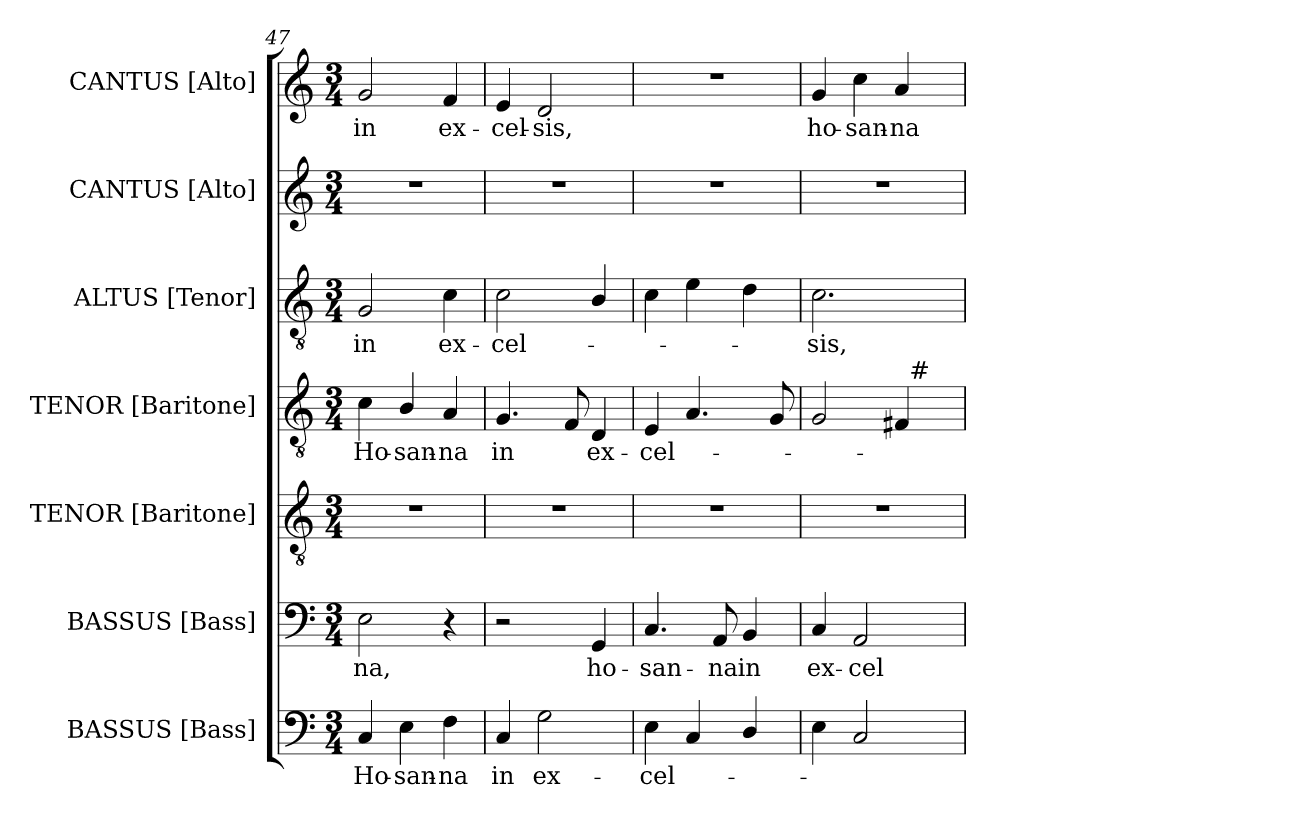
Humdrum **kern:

**kern	**text	**kern	**text	**kern	**kern	**text	**kern	**text	**kern	**kern	**text
*part7	*part7	*part6	*part6	*part5	*part4	*part4	*part3	*part3	*part2	*part1	*part1
*staff7	*staff7	*staff6	*staff6	*staff5	*staff4	*staff4	*staff3	*staff3	*staff2	*staff1	*staff1
*I"BASSUS [Bass]	*	*I"BASSUS [Bass]	*	*I"TENOR [Baritone]	*I"TENOR [Baritone]	*	*I"ALTUS [Tenor]	*	*I"CANTUS [Alto]	*I"CANTUS [Alto]	*
*I'B.	*	*I'B.	*	*I'Bar.	*I'Bar.	*	*I'T.	*	*I'A.	*I'A.	*
*clefF4	*	*clefF4	*	*clefGv2	*clefGv2	*	*clefGv2	*	*clefG2	*clefG2	*
*	*	*	*	*ITrd7c12	*ITrd7c12	*	*ITrd7c12	*	*	*	*
*k[]	*	*k[]	*	*k[]	*k[]	*	*k[]	*	*k[]	*k[]	*
*C:	*	*C:	*	*C:	*C:	*	*C:	*	*C:	*C:	*
*M3/4	*	*M3/4	*	*M3/4	*M3/4	*	*M3/4	*	*M3/4	*M3/4	*
=47	=47	=47	=47	=47	=47	=47	=47	=47	=47	=47	=47
!	!LO:LY:b:color=#000000	!	!	!	!	!	!	!	!	!	!
!	!	!	!LO:LY:b:color=#000000	!LO:N:vis=1	!	!	!	!	!	!	!
!	!	!	!	!	!	!LO:LY:b:color=#000000	!	!	!	!	!
!	!	!	!	!	!	!	!	!LO:LY:b:color=#000000	!LO:N:vis=1	!	!
!	!	!	!	!	!	!	!	!	!	!	!LO:LY:b:color=#000000
4Ci/	Ho-	2Ei\	-na,	2.r	4Ci\	Ho-	2GGi/	in	2.r	2gi/	in
!	!LO:LY:b:color=#000000	!	!	!	!	!	!	!	!	!	!
!	!	!	!	!	!	!LO:LY:b:color=#000000	!	!	!	!	!
4Ei\	-san-	.	.	.	4BBi/	-san-	.	.	.	.	.
!	!LO:LY:b:color=#000000	!	!	!	!	!	!	!	!	!	!
!	!	!	!	!	!	!LO:LY:b:color=#000000	!	!	!	!	!
!	!	!	!	!	!	!	!	!LO:LY:b:color=#000000	!	!	!
!	!	!	!	!	!	!	!	!	!	!	!LO:LY:b:color=#000000
4Fi\	-na	4r	.	.	4AAi/	-na	4Ci\	ex-	.	4fi/	ex-
=48	=48	=48	=48	=48	=48	=48	=48	=48	=48	=48	=48
!	!LO:LY:b:color=#000000	!	!	!LO:N:vis=1	!	!	!	!	!	!	!
!	!	!	!	!	!	!LO:LY:b:color=#000000	!	!	!	!	!
!	!	!	!	!	!	!	!	!LO:LY:b:color=#000000	!LO:N:vis=1	!	!
!	!	!	!	!	!	!	!	!	!	!	!LO:LY:b:color=#000000
4Ci/	in	2r	.	2.r	4.GGi/	in	2Ci\	-cel-	2.r	4ei/	-cel-
!	!LO:LY:b:color=#000000	!	!	!	!	!	!	!	!	!	!
!	!	!	!	!	!	!	!	!	!	!	!LO:LY:b:color=#000000
2Gi\	ex-	.	.	.	.	.	.	.	.	2di/	-sis,
.	.	.	.	.	8FFi/	.	.	.	.	.	.
!	!	!	!LO:LY:b:color=#000000	!	!	!	!	!	!	!	!
!	!	!	!	!	!	!LO:LY:b:color=#000000	!	!	!	!	!
.	.	4GGi/	ho-	.	4DDi/	ex-	4BBi/	.	.	.	.
=49	=49	=49	=49	=49	=49	=49	=49	=49	=49	=49	=49
!	!LO:LY:b:color=#000000	!	!	!	!	!	!	!	!	!	!
!	!	!	!LO:LY:b:color=#000000	!LO:N:vis=1	!	!	!	!	!	!	!
!	!	!	!	!	!	!LO:LY:b:color=#000000	!	!	!LO:N:vis=1	!LO:N:vis=1	!
4Ei\	-cel-	4.Ci/	-san-	2.r	4EEi/	-cel-	4Ci\	.	2.r	2.r	.
4Ci/	.	.	.	.	4.AAi/	.	4Ei\	.	.	.	.
!	!	!	!LO:LY:b:color=#000000	!	!	!	!	!	!	!	!
.	.	8AAi/	-na	.	.	.	.	.	.	.	.
!	!	!	!LO:LY:b:color=#000000	!	!	!	!	!	!	!	!
4Di/	.	4BBi/	in	.	.	.	4Di\	.	.	.	.
.	.	.	.	.	8GGi/	.	.	.	.	.	.
=50	=50	=50	=50	=50	=50	=50	=50	=50	=50	=50	=50
!	!	!	!LO:LY:b:color=#000000	!LO:N:vis=1	!	!	!	!	!	!	!
!	!	!	!	!	!	!	!	!LO:LY:b:color=#000000	!LO:N:vis=1	!	!
!	!	!	!	!	!	!	!	!	!	!	!LO:LY:b:color=#000000
*	*	*	*	*	*^	*	*	*	*	*	*
4Ei\	.	4Ci/	ex-	2.r	2GGi/	2ryy	.	2.Ci\	-sis,	2.r	4gi/	ho-
!	!	!	!LO:LY:b:color=#000000	!	!	!	!	!	!	!	!	!
!	!	!	!	!	!	!	!	!	!	!	!	!LO:LY:b:color=#000000
2Ci/	.	2AAi/	-cel-	.	.	.	.	.	.	.	4cci\	-san-
!	!	!	!	!	!	!	!	!	!	!	!	!LO:LY:b:color=#000000
.	.	.	.	.	4FF#i/	32ryy	.	.	.	.	4ai/	-na
.	.	.	.	.	.	256ryy	.	.	.	.	.	.
!	!	!	!	!	!	!LO:TX:a:t=#	!	!	!	!	!	!
.	.	.	.	.	.	8ryy	.	.	.	.	.	.
.	.	.	.	.	.	16ryy	.	.	.	.	.	.
.	.	.	.	.	.	64..ryy	.	.	.	.	.	.
*	*	*	*	*	*v	*v	*	*	*	*	*	*
=	=	=	=	=	=	=	=	=	=	=	=
*-	*-	*-	*-	*-	*-	*-	*-	*-	*-	*-	*-
